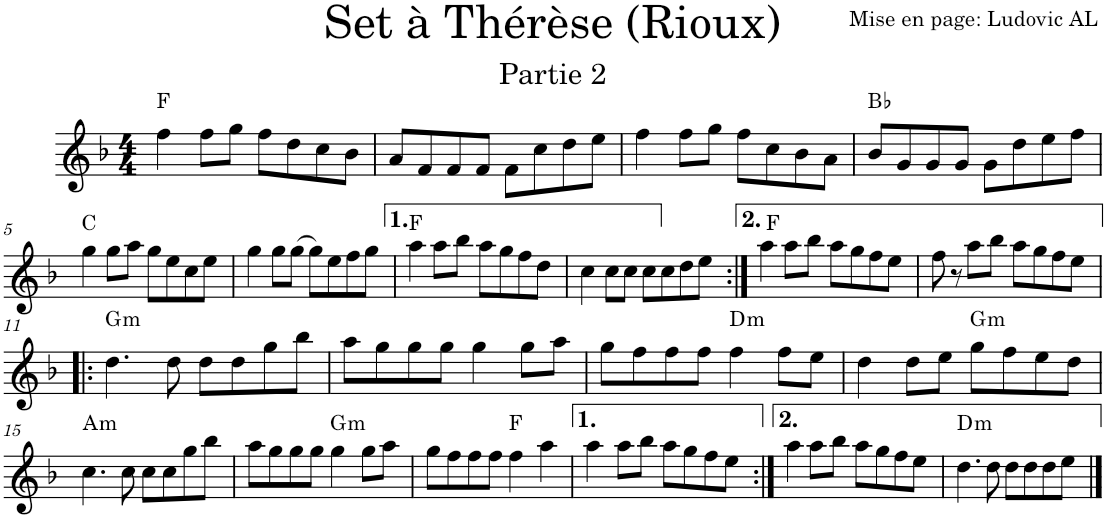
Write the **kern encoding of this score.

**kern	**harte
*part1	*part1
*staff1	*
*I"Violon	*
*I'Vln.	*
*clefG2	*
*k[b-]	*
*M4/4	*
=1	=1
4ff\	F:maj
8ff\L	.
8gg\J	.
8ff\L	.
8dd\	.
8cc\	.
8b-\J	.
=2	=2
8a/L	.
8f/	.
8f/	.
8f/J	.
8f\L	.
8cc\	.
8dd\	.
8ee\J	.
=3	=3
4ff\	.
8ff\L	.
8gg\J	.
8ff\L	.
8cc\	.
8b-\	.
8a\J	.
=4	=4
8b-/L	Bb:maj
8g/	.
8g/	.
8g/J	.
8g\L	.
8dd\	.
8ee\	.
8ff\J	.
!!LO:LB:g=z
=5	=5
4gg\	C:maj
8gg\L	.
8aa\J	.
8gg\L	.
8ee\	.
8cc\	.
8ee\J	.
=6	=6
4gg\	.
8gg\L	.
(8gg\J	.
8gg\L)	.
8ee\	.
8ff\	.
8gg\J	.
=7	=7
4aa\	F:maj
8aa\L	.
8bb-\J	.
8aa\L	.
8gg\	.
8ff\	.
8dd\J	.
=8	=8
4cc\	.
8cc\L	.
8cc\J	.
8cc\L	.
8cc\	.
8dd\	.
8ee\J	.
=9:|!	=9:|!
4aa\	F:maj
8aa\L	.
8bb-\J	.
8aa\L	.
8gg\	.
8ff\	.
8ee\J	.
=10	=10
8ff\	.
8r	.
8aa\L	.
8bb-\J	.
8aa\L	.
8gg\	.
8ff\	.
8ee\J	.
!!LO:LB:g=z
=11!|:	=11!|:
!	!LO:H:kt=m
4.dd\	G:min
8dd\	.
8dd\L	.
8dd\	.
8gg\	.
8bb-\J	.
=12	=12
8aa\L	.
8gg\	.
8gg\	.
8gg\J	.
4gg\	.
8gg\L	.
8aa\J	.
=13	=13
8gg\L	.
8ff\	.
8ff\	.
8ff\J	.
!	!LO:H:kt=m
4ff\	D:min
8ff\L	.
8ee\J	.
=14	=14
4dd\	.
8dd\L	.
8ee\J	.
!	!LO:H:kt=m
8gg\L	G:min
8ff\	.
8ee\	.
8dd\J	.
!!LO:LB:g=z
=15	=15
!	!LO:H:kt=m
4.cc\	A:min
8cc\	.
8cc\L	.
8cc\	.
8gg\	.
8bb-\J	.
=16	=16
8aa\L	.
8gg\	.
8gg\	.
8gg\J	.
!	!LO:H:kt=m
4gg\	G:min
8gg\L	.
8aa\J	.
=17	=17
8gg\L	.
8ff\	.
8ff\	.
8ff\J	.
4ff\	F:maj
4aa\	.
=18	=18
4aa\	.
8aa\L	.
8bb-\J	.
8aa\L	.
8gg\	.
8ff\	.
8ee\J	.
=19:|!	=19:|!
4aa\	.
8aa\L	.
8bb-\J	.
8aa\L	.
8gg\	.
8ff\	.
8ee\J	.
=20	=20
!	!LO:H:kt=m
4.dd\	D:min
8dd\	.
8dd\L	.
8dd\	.
8dd\	.
8ee\J	.
==	==
*-	*-
